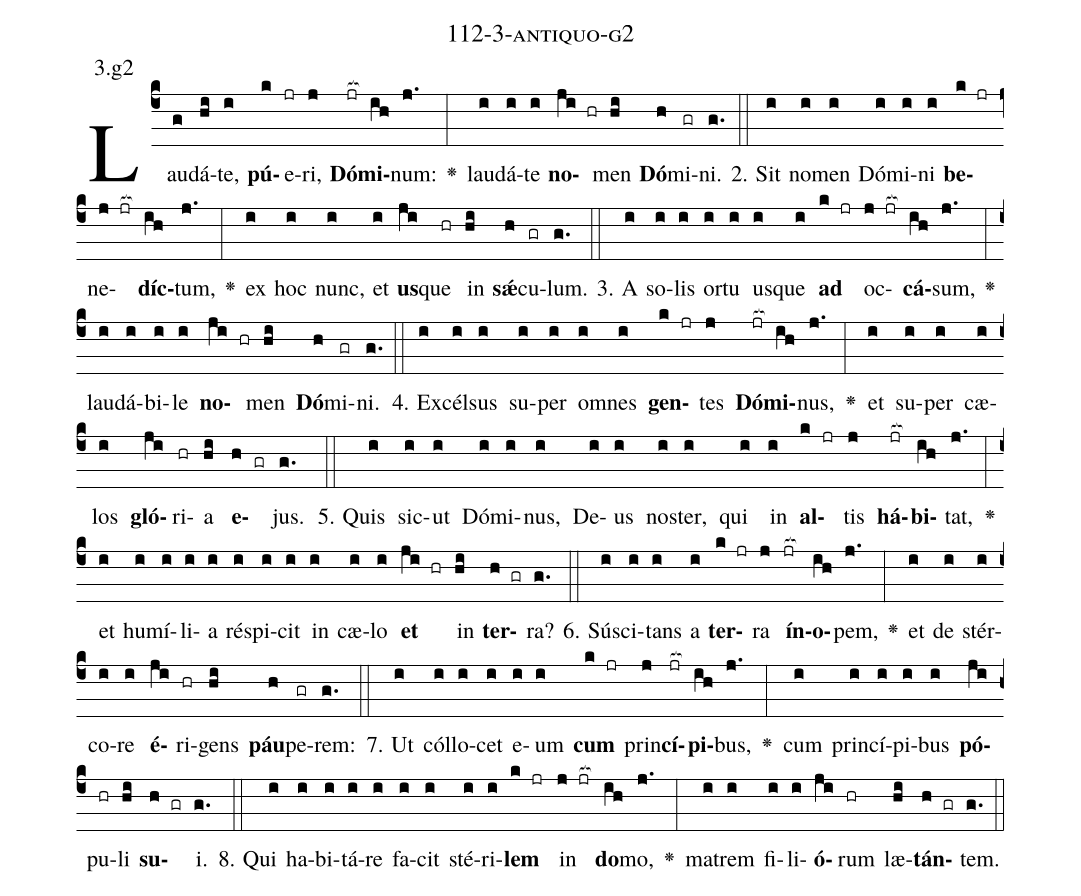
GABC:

name: 112-3-antiquo-g2;
annotation: 3.g2;
%%
(c4)Lau(g)dá(hi)te,(i) <b>pú</b>(k)e(jr)ri,(j) <b>Dó</b>(jr[ocb:1{])<b>mi</b>(ih[ocb:0}])num:(j.) <v>\greheightstar</v>(:) lau(i)dá(i)te(i) <b>no</b>(ji hr)men(hi) <b>Dó</b>(h)mi(gr)ni.(g.) (::)
2. Sit(i) no(i)men(i) Dó(i)mi(i)ni(i) <b>be</b>(k jr)ne(j jr[ocb:1{])<b>díc</b>(ih[ocb:0}])tum,(j.) <v>\greheightstar</v>(:) ex(i) hoc(i) nunc,(i) et(i) <b>us</b>(ji)que(hr) in(hi) <b>sǽ</b>(h)cu(gr)lum.(g.) (::)
3. A(i) so(i)lis(i) or(i)tu(i) us(i)que(i) <b>ad</b>(k jr) oc(j jr[ocb:1{])<b>cá</b>(ih[ocb:0}])sum,(j.) <v>\greheightstar</v>(:) lau(i)dá(i)bi(i)le(i) <b>no</b>(ji hr)men(hi) <b>Dó</b>(h)mi(gr)ni.(g.) (::)
4. Ex(i)cél(i)sus(i) su(i)per(i) om(i)nes(i) <b>gen</b>(k jr)tes(j) <b>Dó</b>(jr[ocb:1{])<b>mi</b>(ih[ocb:0}])nus,(j.) <v>\greheightstar</v>(:) et(i) su(i)per(i) cæ(i)los(i) <b>gló</b>(ji)ri(hr)a(hi) <b>e</b>(h gr)jus.(g.) (::)
5. Quis(i) sic(i)ut(i) Dó(i)mi(i)nus,(i) De(i)us(i) nos(i)ter,(i) qui(i) in(i) <b>al</b>(k jr)tis(j) <b>há</b>(jr[ocb:1{])<b>bi</b>(ih[ocb:0}])tat,(j.) <v>\greheightstar</v>(:) et(i) hu(i)mí(i)li(i)a(i) ré(i)spi(i)cit(i) in(i) cæ(i)lo(i) <b>et</b>(ji hr) in(hi) <b>ter</b>(h gr)ra?(g.) (::)
6. Sú(i)sci(i)tans(i) a(i) <b>ter</b>(k jr)ra(j) <b>ín</b>(jr[ocb:1{])<b>o</b>(ih[ocb:0}])pem,(j.) <v>\greheightstar</v>(:) et(i) de(i) stér(i)co(i)re(i) <b>é</b>(ji)ri(hr)gens(hi) <b>páu</b>(h)pe(gr)rem:(g.) (::)
7. Ut(i) cól(i)lo(i)cet(i) e(i)um(i) <b>cum</b>(k jr) prin(j)<b>cí</b>(jr[ocb:1{])<b>pi</b>(ih[ocb:0}])bus,(j.) <v>\greheightstar</v>(:) cum(i) prin(i)cí(i)pi(i)bus(i) <b>pó</b>(ji)pu(hr)li(hi) <b>su</b>(h gr)i.(g.) (::)
8. Qui(i) ha(i)bi(i)tá(i)re(i) fa(i)cit(i) sté(i)ri(i)<b>lem</b>(k jr) in(j jr[ocb:1{]) <b>do</b>(ih[ocb:0}])mo,(j.) <v>\greheightstar</v>(:) ma(i)trem(i) fi(i)li(i)<b>ó</b>(ji)rum(hr) læ(hi)<b>tán</b>(h gr)tem.(g.) (::)
